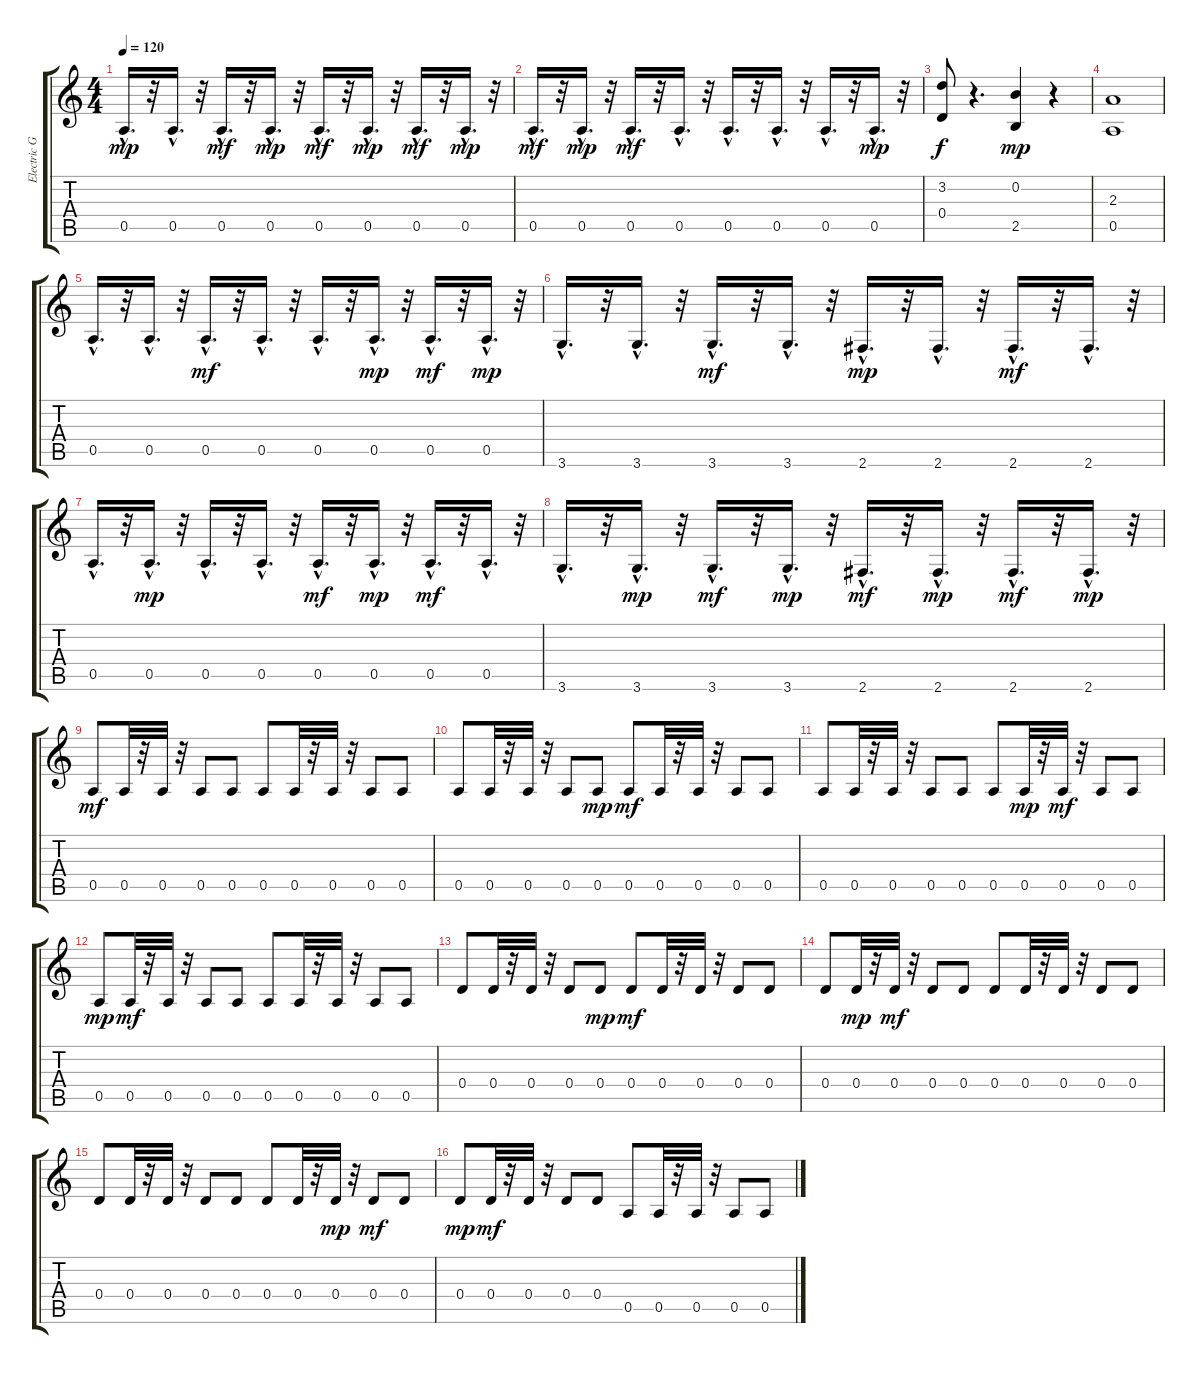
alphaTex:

\track ("Electric Guitar" "Electric G") {instrument distortionguitar}
\staff {score tabs}
\tuning (E4 B3 G3 D3 A2 E2) {hide}
\ts (4 4)
\tempo 120
\clef g2
\ks c
0.5{hac}.16{d dy mp} r.32 0.5{hac}.16{d} r.32 0.5{hac}.16{d dy mf} r.32 0.5{hac}.16{d dy mp} r.32 0.5{hac}.16{d dy mf} r.32 0.5{hac}.16{d dy mp} r.32 0.5{hac}.16{d dy mf} r.32 0.5{hac}.16{d dy mp} r.32 |
0.5{hac}.16{d dy mf} r.32 0.5{hac}.16{d dy mp} r.32 0.5{hac}.16{d dy mf} r.32 0.5{hac}.16{d} r.32 0.5{hac}.16{d} r.32 0.5{hac}.16{d} r.32 0.5{hac}.16{d} r.32 0.5{hac}.16{d dy mp} r.32 |
(3.2 0.4).8{dy f} r.4{d} (0.2 2.5).4{dy mp} r.4 |
(2.3 0.5).1 |
0.5{hac}.16{d} r.32 0.5{hac}.16{d} r.32 0.5{hac}.16{d dy mf} r.32 0.5{hac}.16{d} r.32 0.5{hac}.16{d} r.32 0.5{hac}.16{d dy mp} r.32 0.5{hac}.16{d dy mf} r.32 0.5{hac}.16{d dy mp} r.32 |
3.6{hac}.16{d} r.32 3.6{hac}.16{d} r.32 3.6{hac}.16{d dy mf} r.32 3.6{hac}.16{d} r.32 2.6{hac}.16{d dy mp} r.32 2.6{hac}.16{d} r.32 2.6{hac}.16{d dy mf} r.32 2.6{hac}.16{d} r.32 |
0.5{hac}.16{d} r.32 0.5{hac}.16{d dy mp} r.32 0.5{hac}.16{d} r.32 0.5{hac}.16{d} r.32 0.5{hac}.16{d dy mf} r.32 0.5{hac}.16{d dy mp} r.32 0.5{hac}.16{d dy mf} r.32 0.5{hac}.16{d} r.32 |
3.6{hac}.16{d} r.32 3.6{hac}.16{d dy mp} r.32 3.6{hac}.16{d dy mf} r.32 3.6{hac}.16{d dy mp} r.32 2.6{hac}.16{d dy mf} r.32 2.6{hac}.16{d dy mp} r.32 2.6{hac}.16{d dy mf} r.32 2.6{hac}.16{d dy mp} r.32 |
0.5.8{dy mf} 0.5.32 r.32 0.5.32 r.32 0.5.8 0.5.8 0.5.8 0.5.32 r.32 0.5.32 r.32 0.5.8 0.5.8 |
0.5.8 0.5.32 r.32 0.5.32 r.32 0.5.8 0.5.8{dy mp} 0.5.8{dy mf} 0.5.32 r.32 0.5.32 r.32 0.5.8 0.5.8 |
0.5.8 0.5.32 r.32 0.5.32 r.32 0.5.8 0.5.8 0.5.8 0.5.32{dy mp} r.32 0.5.32{dy mf} r.32 0.5.8 0.5.8 |
0.5.8{dy mp} 0.5.32{dy mf} r.32 0.5.32 r.32 0.5.8 0.5.8 0.5.8 0.5.32 r.32 0.5.32 r.32 0.5.8 0.5.8 |
0.4.8 0.4.32 r.32 0.4.32 r.32 0.4.8 0.4.8{dy mp} 0.4.8{dy mf} 0.4.32 r.32 0.4.32 r.32 0.4.8 0.4.8 |
0.4.8 0.4.32{dy mp} r.32 0.4.32{dy mf} r.32 0.4.8 0.4.8 0.4.8 0.4.32 r.32 0.4.32 r.32 0.4.8 0.4.8 |
0.4.8 0.4.32 r.32 0.4.32 r.32 0.4.8 0.4.8 0.4.8 0.4.32 r.32 0.4.32{dy mp} r.32 0.4.8{dy mf} 0.4.8 |
0.4.8{dy mp} 0.4.32{dy mf} r.32 0.4.32 r.32 0.4.8 0.4.8 0.5.8 0.5.32 r.32 0.5.32 r.32 0.5.8 0.5.8
